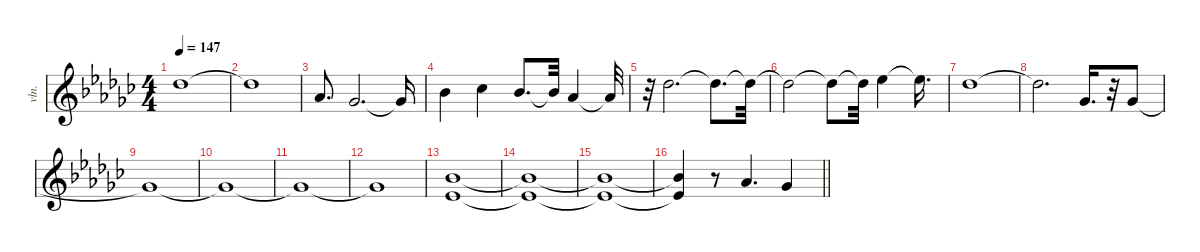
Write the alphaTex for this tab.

\defaultSystemsLayout 4
\hideDynamics
\bracketExtendMode nobrackets
\otherSystemsTrackNameOrientation horizontal
\track ("Keyboards" "vln.") {instrument stringensemble1}
\staff {score}
\tuning (Eb4 Bb3 Gb3 Db3 Ab2 Eb2)
\ts (4 4)
\tempo 147
\clef g2
\ks ebminor
10.1{acc b}.1{dy fff beam Down} |
10.1{t acc b}.1{dy f beam Down} |
5.1{acc b}.8{d dy fff beam Up} 3.1{acc b}.2{d beam Up} 3.1{t acc b}.16{dy f beam Up} |
7.1{acc b}.4{dy fff beam Down} 8.1{acc b}.4{beam Down} 7.1{acc b}.8{d beam Up} 7.1{t acc b}.32{dy f beam Up} 5.1{acc b}.4{dy fff beam Up} 5.1{t acc b}.32{dy f beam Up} |
r.32{beam Down} 10.1{acc b}.2{d dy fff beam Down} 10.1{t acc b}.8{d dy f beam Down} 10.1{t acc b}.32{beam Down} |
10.1{t acc b}.2{beam Down} 10.1{t acc b}.8{beam Down} 10.1{t acc b}.32{beam Down} 12.1{acc b}.4{dy fff beam Down} 12.1{t acc b}.16{d dy f beam Down} |
10.1{acc b}.1{dy fff beam Down} |
10.1{t acc b}.2{d dy f beam Down} 8.2{acc b}.16{d dy mf beam Up} r.32{beam Up} 8.2{acc b}.8{beam Up} |
8.2{t acc b}.1{dy f beam Up} |
8.2{t acc b}.1{beam Up} |
8.2{t acc b}.1{beam Up} |
8.2{t acc b}.1{beam Up} |
(7.1{acc b} 5.2{acc b}).1{dy mf beam Up} |
(7.1{t acc b} 5.2{t acc b}).1{dy f beam Up} |
(7.1{t acc b} 5.2{t acc b}).1{beam Up} |
\barLineRight lightlight
(7.1{t acc b} 5.2{t acc b}).4{beam Up} r.8{beam Up} 5.1{acc b}.4{d dy mf beam Up} 3.1{acc b}.4{beam Up}
